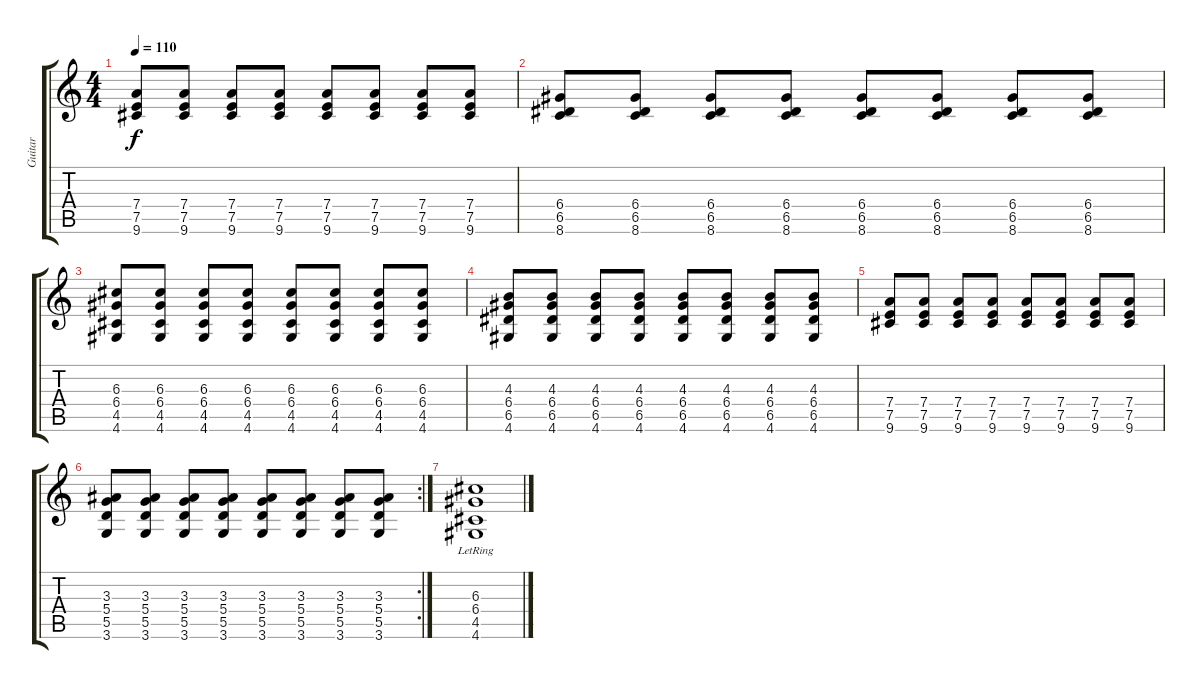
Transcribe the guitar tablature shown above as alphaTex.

\track ("Guitar" "Guitar") {instrument acousticguitarsteel}
\staff {score tabs}
\tuning (E4 B3 G3 D3 A2 E2) {hide}
\ts (4 4)
\tempo 110
\clef g2
\ks c
(7.4 7.5 9.6).8{dy f} (7.4 7.5 9.6).8 (7.4 7.5 9.6).8 (7.4 7.5 9.6).8 (7.4 7.5 9.6).8 (7.4 7.5 9.6).8 (7.4 7.5 9.6).8 (7.4 7.5 9.6).8 |
(6.4 6.5 8.6).8 (6.4 6.5 8.6).8 (6.4 6.5 8.6).8 (6.4 6.5 8.6).8 (6.4 6.5 8.6).8 (6.4 6.5 8.6).8 (6.4 6.5 8.6).8 (6.4 6.5 8.6).8 |
(6.3 6.4 4.5 4.6).8 (6.3 6.4 4.5 4.6).8 (6.3 6.4 4.5 4.6).8 (6.3 6.4 4.5 4.6).8 (6.3 6.4 4.5 4.6).8 (6.3 6.4 4.5 4.6).8 (6.3 6.4 4.5 4.6).8 (6.3 6.4 4.5 4.6).8 |
(4.3 6.4 6.5 4.6).8 (4.3 6.4 6.5 4.6).8 (4.3 6.4 6.5 4.6).8 (4.3 6.4 6.5 4.6).8 (4.3 6.4 6.5 4.6).8 (4.3 6.4 6.5 4.6).8 (4.3 6.4 6.5 4.6).8 (4.3 6.4 6.5 4.6).8 |
(7.4 7.5 9.6).8 (7.4 7.5 9.6).8 (7.4 7.5 9.6).8 (7.4 7.5 9.6).8 (7.4 7.5 9.6).8 (7.4 7.5 9.6).8 (7.4 7.5 9.6).8 (7.4 7.5 9.6).8 |
\rc 2
(3.3 5.4 5.5 3.6).8 (3.3 5.4 5.5 3.6).8 (3.3 5.4 5.5 3.6).8 (3.3 5.4 5.5 3.6).8 (3.3 5.4 5.5 3.6).8 (3.3 5.4 5.5 3.6).8 (3.3 5.4 5.5 3.6).8 (3.3 5.4 5.5 3.6).8 |
(6.3 6.4{lr} 4.5 4.6).1
